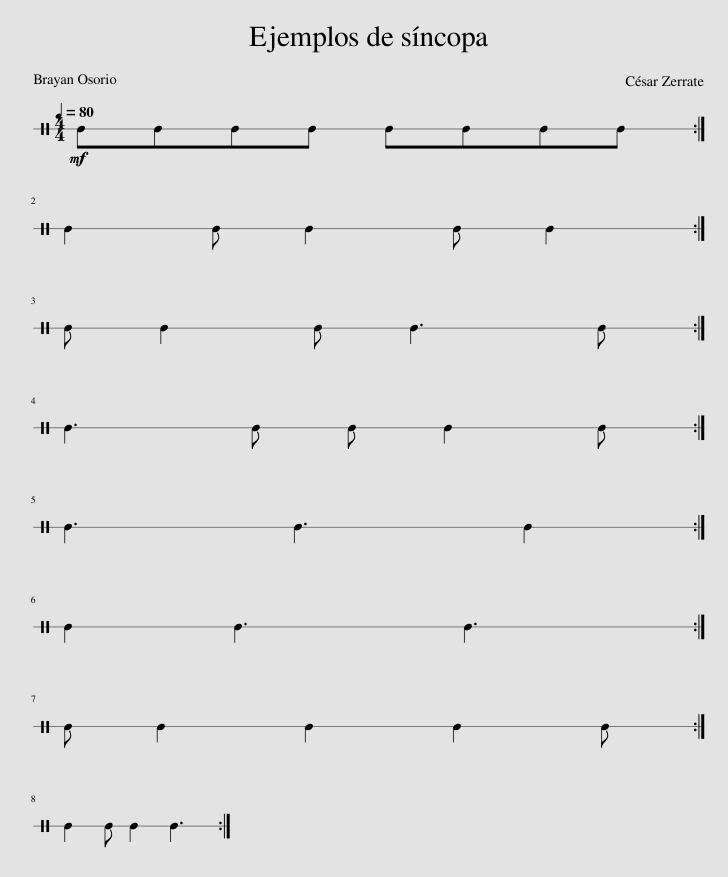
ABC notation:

X:1
L:1/8
Q:1/4=80
M:4/4
I:linebreak $
K:C
V:1 perc stafflines=1
K:none
V:1
!mf! EEEE EEEE :|$ E2 E E2 E E2 :|$ E E2 E E3 E :|$ E3 E E E2 E :|$ E3 E3 E2 :|$ %5
 E2 E3 E3 :|$ E E2 E2 E2 E :|$ E2 E E2 E3 :| %8
